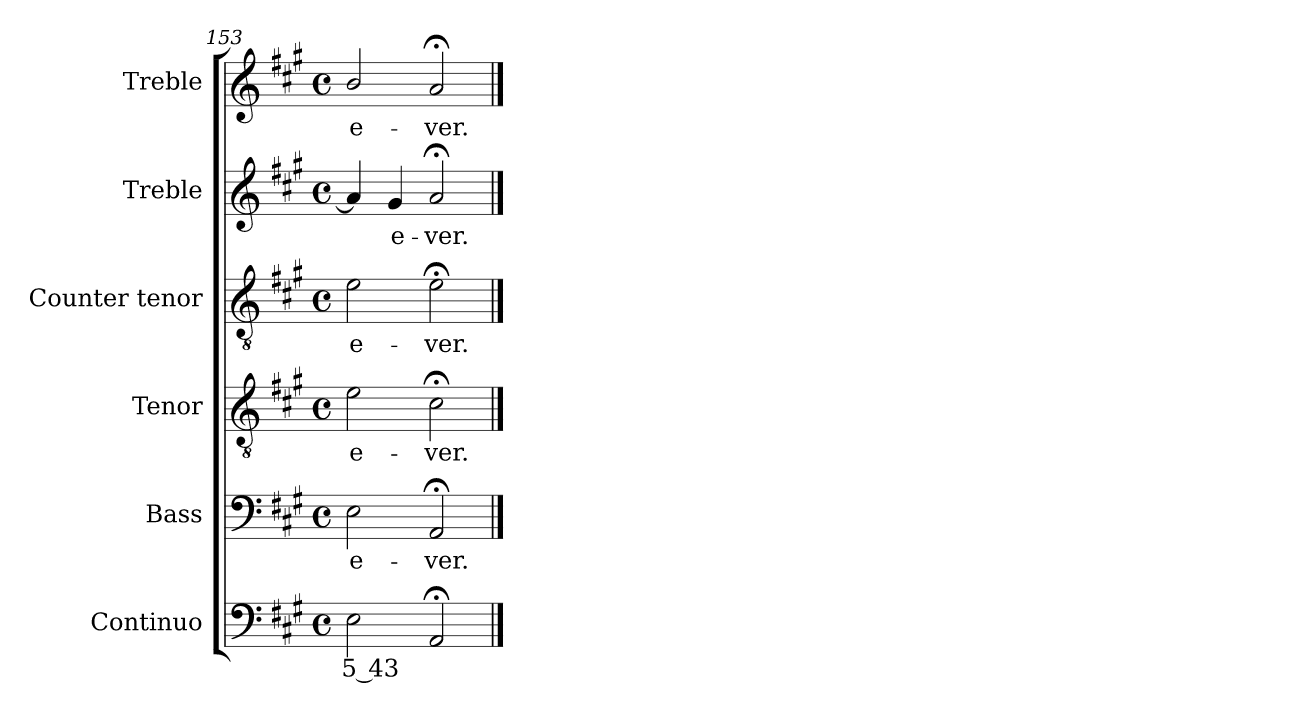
**kern	**text	**kern	**text	**kern	**text	**kern	**text	**kern	**text	**kern	**text
*part6	*part6	*part5	*part5	*part4	*part4	*part3	*part3	*part2	*part2	*part1	*part1
*staff6	*staff6	*staff5	*staff5	*staff4	*staff4	*staff3	*staff3	*staff2	*staff2	*staff1	*staff1
*I"Continuo	*	*I"Bass	*	*I"Tenor	*	*I"Counter tenor	*	*I"Treble	*	*I"Treble	*
*I'Cont.	*	*I'B.	*	*I'T.	*	*	*	*	*	*	*
*clefF4	*	*clefF4	*	*clefGv2	*	*clefGv2	*	*clefG2	*	*clefG2	*
*	*	*	*	*ITrd7c12	*	*ITrd7c12	*	*	*	*	*
*k[f#c#g#]	*	*k[f#c#g#]	*	*k[f#c#g#]	*	*k[f#c#g#]	*	*k[f#c#g#]	*	*k[f#c#g#]	*
*A:	*	*A:	*	*A:	*	*A:	*	*A:	*	*A:	*
*M4/4	*	*M4/4	*	*M4/4	*	*M4/4	*	*M4/4	*	*M4/4	*
*met(c)	*	*met(c)	*	*met(c)	*	*met(c)	*	*met(c)	*	*met(c)	*
=153	=153	=153	=153	=153	=153	=153	=153	=153	=153	=153	=153
!	!LO:LY:b:color=#000000	!	!	!	!	!	!	!	!	!	!
!	!	!	!LO:LY:b:color=#000000	!	!	!	!	!	!	!	!
!	!	!	!	!	!LO:LY:b:color=#000000	!	!	!	!	!	!
!	!	!	!	!	!	!	!LO:LY:b:color=#000000	!	!	!	!
!	!	!	!	!	!	!	!	!	!	!	!LO:LY:b:color=#000000
2Ei\	5 43	2Ei\	e-	2Ei\	e-	2Ei\	e-	4ai/]	.	2bi/	e-
!	!	!	!	!	!	!	!	!	!LO:LY:b:color=#000000	!	!
.	.	.	.	.	.	.	.	4g#i/	e-	.	.
!	!	!	!LO:LY:b:color=#000000	!	!	!	!	!	!	!	!
!	!	!	!	!	!LO:LY:b:color=#000000	!	!	!	!	!	!
!	!	!	!	!	!	!	!LO:LY:b:color=#000000	!	!	!	!
!	!	!	!	!	!	!	!	!	!LO:LY:b:color=#000000	!	!
!	!	!	!	!	!	!	!	!	!	!	!LO:LY:b:color=#000000
2AA;i/	.	2AA;i/	-ver.	2C#;i\	-ver.	2E;i\	-ver.	2a;i/	-ver.	2a;i/	-ver.
==	==	==	==	==	==	==	==	==	==	==	==
*-	*-	*-	*-	*-	*-	*-	*-	*-	*-	*-	*-
